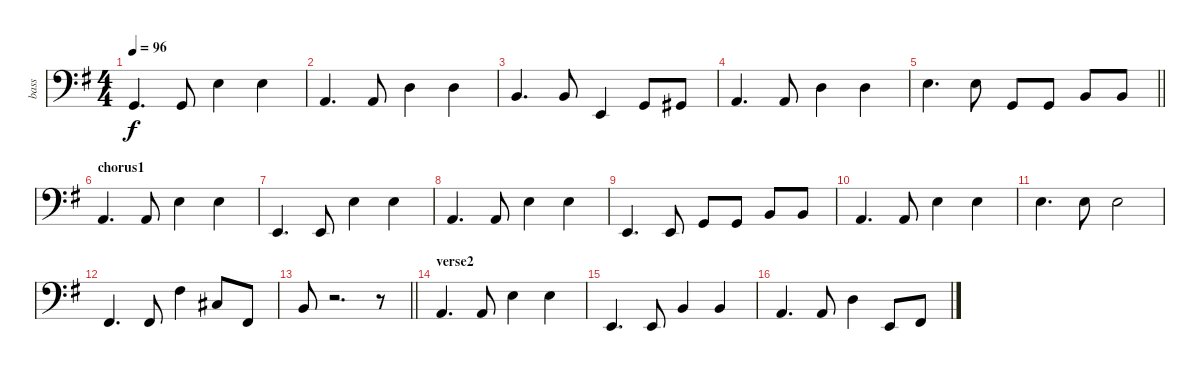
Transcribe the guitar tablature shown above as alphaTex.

\track ("bass" "bass") {instrument electricbassfinger}
\staff {score}
\tuning (G2 D2 A1 E1) {hide}
\ts (4 4)
\tempo 96
\clef f4
\ks eminor
3.4.4{d dy f} 3.4.8 2.2.4 2.2.4 |
0.3.4{d} 0.3.8 0.2.4 0.2.4 |
2.3.4{d} 2.3.8 0.4.4 3.4.8 4.4.8 |
0.3.4{d} 0.3.8 0.2.4 0.2.4 |
\barLineRight lightlight
2.2.4{d} 2.2.8 3.4.8 3.4.8 2.3.8 2.3.8 |
\section ("" "chorus1")
0.3.4{d} 0.3.8 2.2.4 2.2.4 |
0.4.4{d} 0.4.8 2.2.4 2.2.4 |
0.3.4{d} 0.3.8 2.2.4 2.2.4 |
0.4.4{d} 0.4.8 3.4.8 3.4.8 2.3.8 2.3.8 |
0.3.4{d} 0.3.8 2.2.4 2.2.4 |
2.2.4{d} 2.2.8 2.2.2 |
2.4.4{d} 2.4.8 4.2.4 4.3.8 2.4.8 |
\barLineRight lightlight
2.3.8 r.2{d} r.8 |
\section ("" "verse2")
0.3.4{d} 0.3.8 2.2.4 2.2.4 |
0.4.4{d} 0.4.8 2.3.4 2.3.4 |
0.3.4{d} 0.3.8 0.2.4 0.4.8 2.4.8
